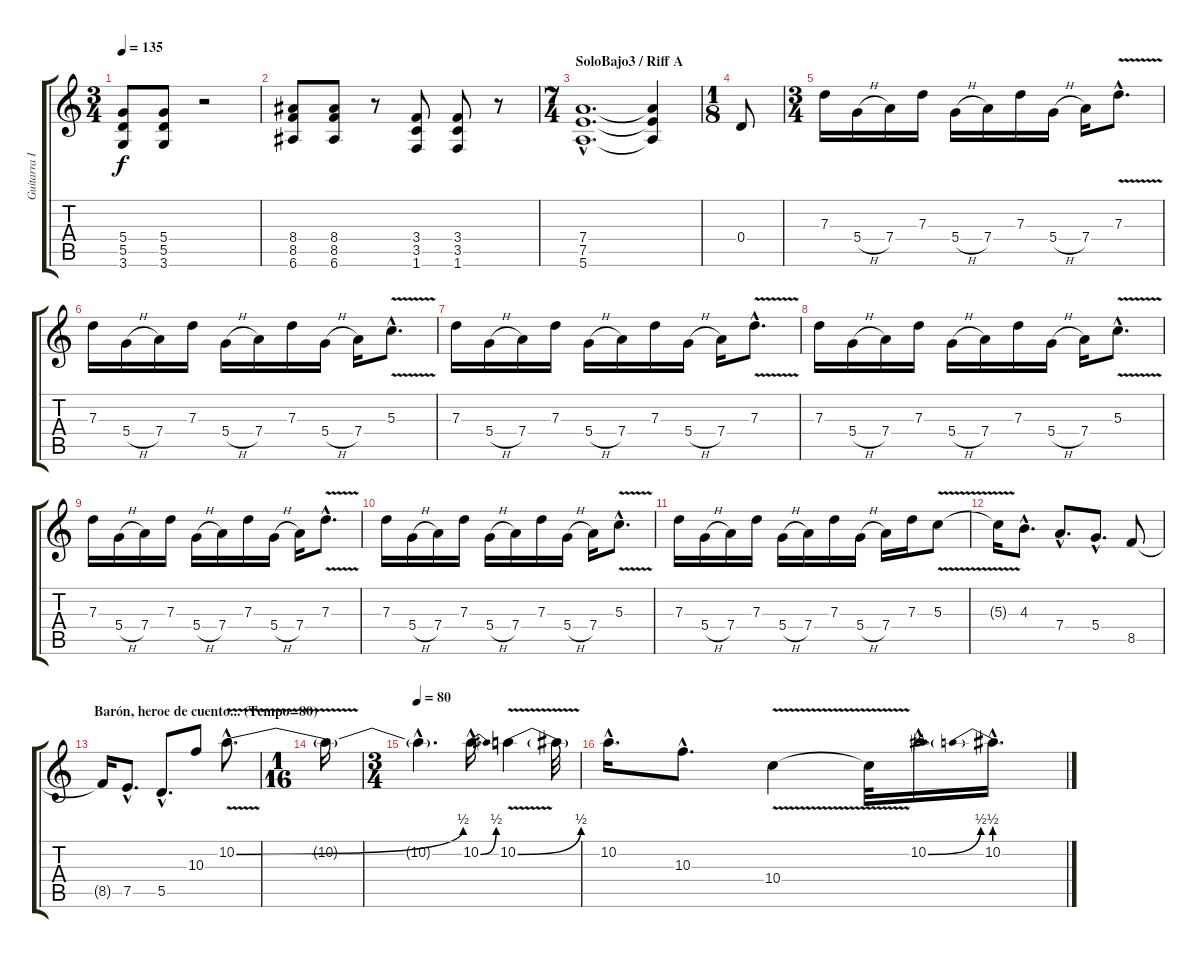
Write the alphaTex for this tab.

\track ("Guitarra I" "Guitarra I") {instrument distortionguitar}
\staff {score tabs}
\tuning (E4 B3 G3 D3 A2 E2) {hide}
\ts (3 4)
\tempo 135
\clef g2
\ks c
(5.4 5.5 3.6).8{dy f} (5.4 5.5 3.6).8 r.2 |
(8.4 8.5 6.6).8 (8.4 8.5 6.6).8 r.8 (3.4 3.5 1.6).8 (3.4 3.5 1.6).8 r.8 |
\ts (7 4)
\section ("" "SoloBajo3 / Riff A")
(7.4{hac} 7.5{hac} 5.6{hac}).1{d} (7.4{t} 7.5{t} 5.6{t}).4 |
\ts (1 8)
0.4.8 |
\ts (3 4)
7.3.16 5.4{h}.16 7.4.16 7.3.16 5.4{h}.16 7.4.16 7.3.16 5.4{h}.16 7.4.16 7.3{v hac}.8{d} |
7.3.16 5.4{h}.16 7.4.16 7.3.16 5.4{h}.16 7.4.16 7.3.16 5.4{h}.16 7.4.16 5.3{v hac}.8{d} |
7.3.16 5.4{h}.16 7.4.16 7.3.16 5.4{h}.16 7.4.16 7.3.16 5.4{h}.16 7.4.16 7.3{v hac}.8{d} |
7.3.16 5.4{h}.16 7.4.16 7.3.16 5.4{h}.16 7.4.16 7.3.16 5.4{h}.16 7.4.16 5.3{v hac}.8{d} |
7.3.16 5.4{h}.16 7.4.16 7.3.16 5.4{h}.16 7.4.16 7.3.16 5.4{h}.16 7.4.16 7.3{v hac}.8{d} |
7.3.16 5.4{h}.16 7.4.16 7.3.16 5.4{h}.16 7.4.16 7.3.16 5.4{h}.16 7.4.16 5.3{v hac}.8{d} |
7.3.16 5.4{h}.16 7.4.16 7.3.16 5.4{h}.16 7.4.16 7.3.16 5.4{h}.16 7.4.16 7.3.16 5.3{v}.8 |
5.3{t}.16 4.3{hac}.8{d} 7.4{hac}.8{d} 5.4{hac}.8{d} 8.5.8 |
\section ("" "Barón, heroe de cuento... (Tempo=80)")
8.5{t}.16 7.5{hac}.8{d} 5.5{hac}.8{d} 10.3.8 10.2{be (bend 0 0 60 2) v hac}.8{d} |
\ts (1 16)
10.2{t}.16 |
\ts (3 4)
\tempo 80
10.2{hac t}.4{d} 10.2{be (bend 0 0 60 2) hac}.16{d} 10.2{be (bend 0 0 60 2) v}.4 10.2{t}.32 |
10.2{hac}.16{d} 10.3{hac}.8{d} 10.4{v}.4 10.4{t}.32 10.2{be (bend 0 0 60 2) hac}.16{d} 10.2{be (prebend 0 2 60 2) hac}.16{d}
